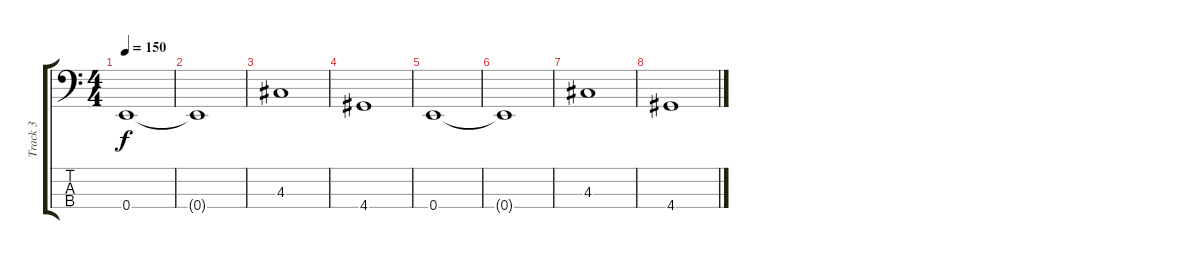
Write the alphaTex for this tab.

\track ("Track 3" "Track 3") {instrument fretlessbass}
\staff {score tabs}
\tuning (G2 D2 A1 E1) {hide}
\ts (4 4)
\tempo 150
\clef f4
\ks c
0.4.1{dy f instrument fretlessbass} |
0.4{t}.1 |
4.3.1 |
4.4.1 |
0.4.1 |
0.4{t}.1 |
4.3.1 |
4.4.1
